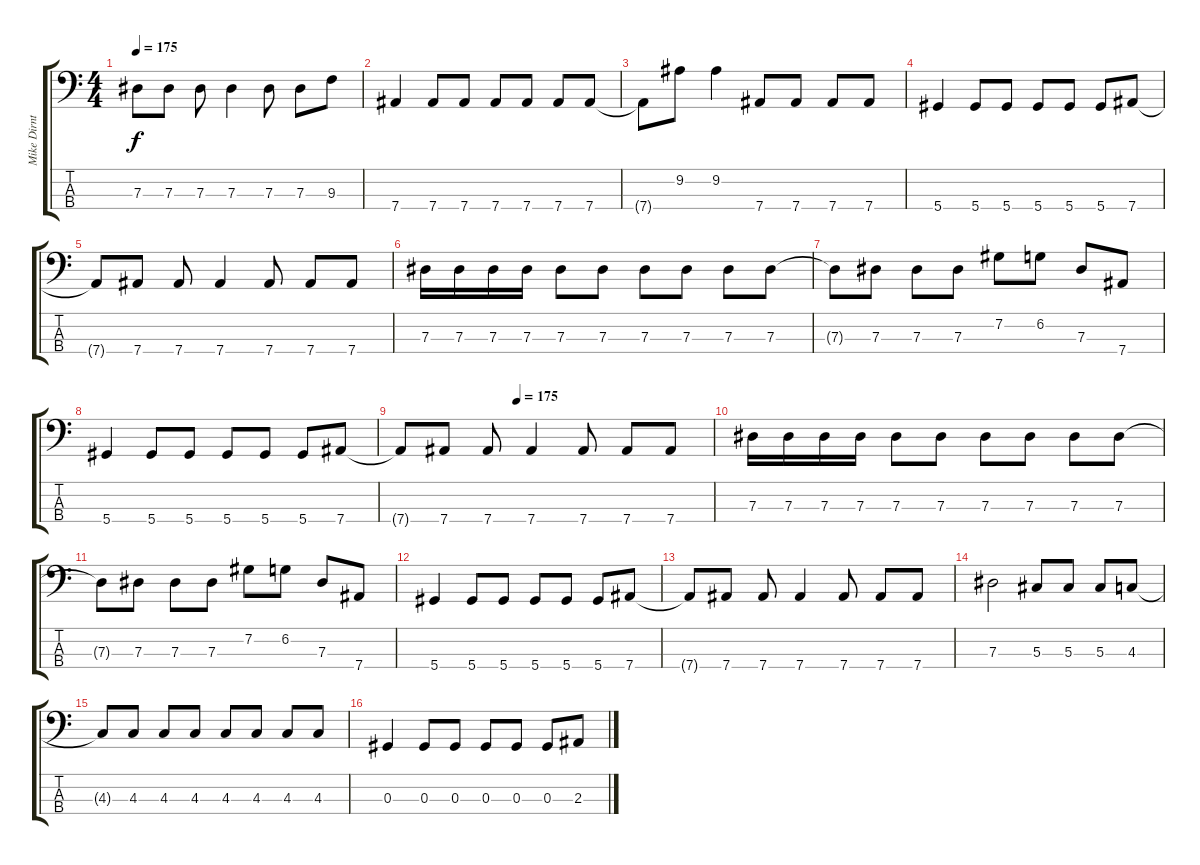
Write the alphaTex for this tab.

\track ("Mike Dirnt" "Mike Dirnt") {instrument electricbassfinger}
\staff {score tabs}
\tuning (Gb2 Db2 Ab1 Eb1) {hide}
\ts (4 4)
\tempo 175
\clef f4
\ks c
7.3{t}.8{dy f} 7.3.8 7.3.8 7.3.4 7.3.8 7.3.8 9.3.8 |
7.4.4 7.4.8 7.4.8 7.4.8 7.4.8 7.4.8 7.4.8 |
7.4{t}.8 9.2.8 9.2.4 7.4.8 7.4.8 7.4.8 7.4.8 |
5.4.4 5.4.8 5.4.8 5.4.8 5.4.8 5.4.8 7.4.8 |
7.4{t}.8 7.4.8 7.4.8 7.4.4 7.4.8 7.4.8 7.4.8 |
7.3.16 7.3.16 7.3.16 7.3.16 7.3.8 7.3.8 7.3.8 7.3.8 7.3.8 7.3.8 |
7.3{t}.8 7.3.8 7.3.8 7.3.8 7.2.8 6.2.8 7.3.8 7.4.8 |
5.4.4 5.4.8 5.4.8 5.4.8 5.4.8 5.4.8 7.4.8 |
\tempo (175 0.375)
7.4{t}.8 7.4.8 7.4.8 7.4.4 7.4.8 7.4.8 7.4.8 |
7.3.16 7.3.16 7.3.16 7.3.16 7.3.8 7.3.8 7.3.8 7.3.8 7.3.8 7.3.8 |
7.3{t}.8 7.3.8 7.3.8 7.3.8 7.2.8 6.2.8 7.3.8 7.4.8 |
5.4.4 5.4.8 5.4.8 5.4.8 5.4.8 5.4.8 7.4.8 |
7.4{t}.8 7.4.8 7.4.8 7.4.4 7.4.8 7.4.8 7.4.8 |
7.3.2 5.3.8 5.3.8 5.3.8 4.3.8 |
4.3{t}.8 4.3.8 4.3.8 4.3.8 4.3.8 4.3.8 4.3.8 4.3.8 |
0.3.4 0.3.8 0.3.8 0.3.8 0.3.8 0.3.8 2.3.8
